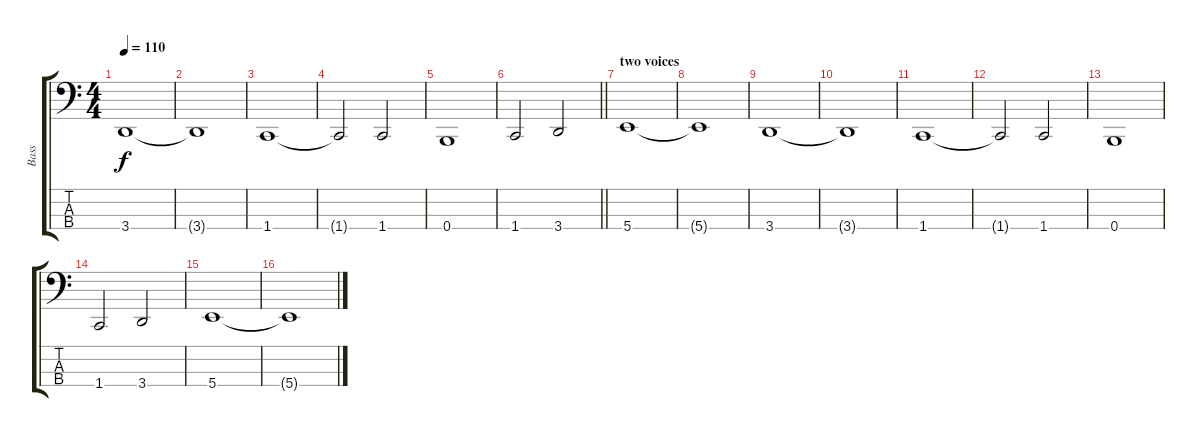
\track ("Bass" "Bass") {instrument electricbassfinger}
\staff {score tabs}
\tuning (D2 A1 E1 B0) {hide}
\ts (4 4)
\tempo 110
\clef f4
\ks c
3.4.1{dy f} |
3.4{t}.1 |
1.4.1 |
1.4{t}.2 1.4.2 |
0.4.1 |
\barLineRight lightlight
1.4.2 3.4.2 |
\section ("" "two voices")
5.4.1 |
5.4{t}.1 |
3.4.1 |
3.4{t}.1 |
1.4.1 |
1.4{t}.2 1.4.2 |
0.4.1 |
1.4.2 3.4.2 |
5.4.1 |
5.4{t}.1
